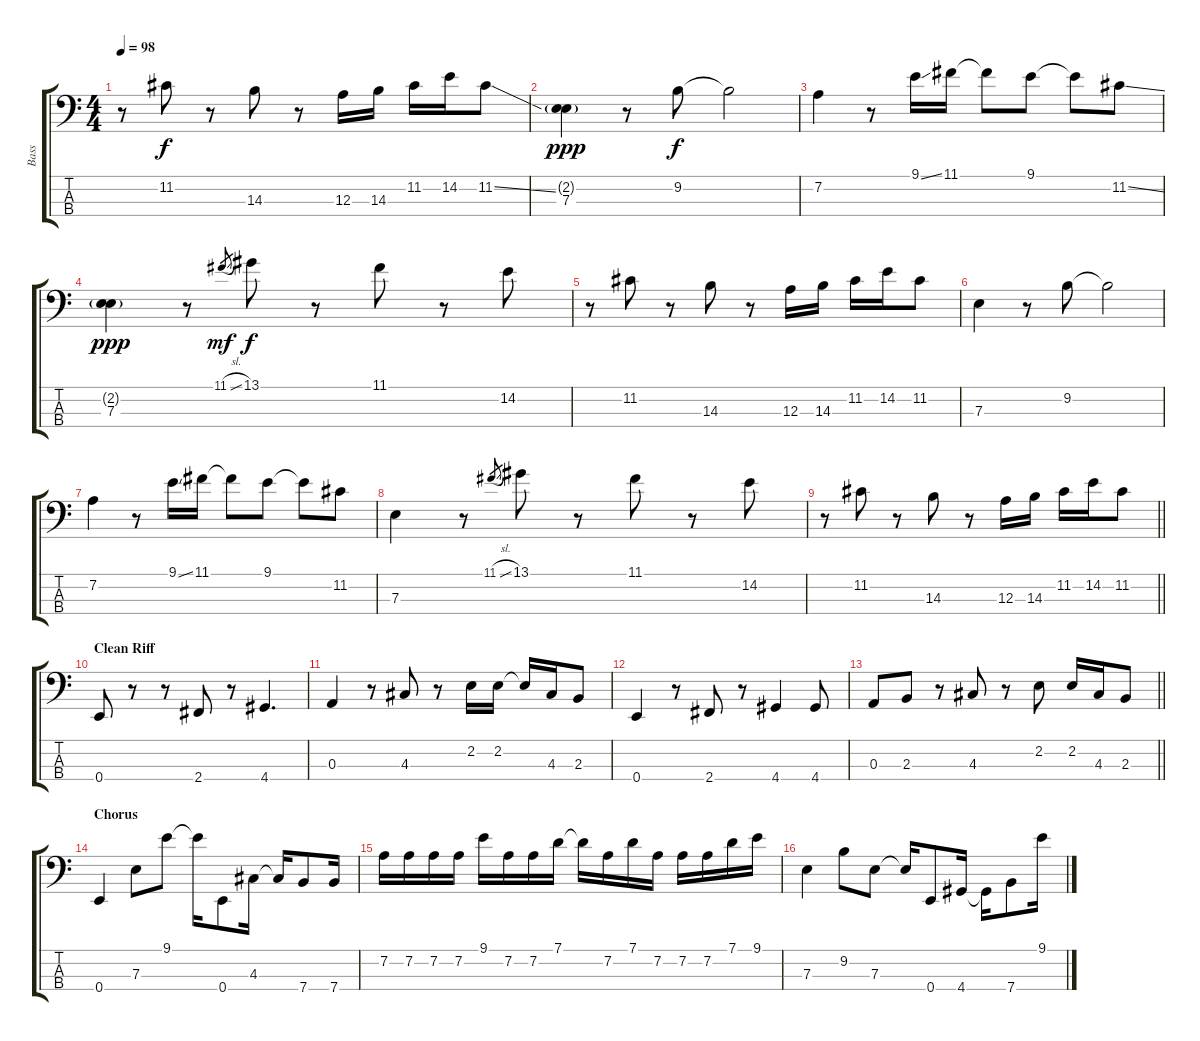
\track ("Bass" "Bass") {instrument electricbassfinger}
\staff {score tabs}
\tuning (G2 D2 A1 E1) {hide}
\ts (4 4)
\tempo 98
\clef f4
\ks c
r.8{dy f} 11.2.8 r.8 14.3.8 r.8 12.3.16 14.3.16 11.2.16 14.2.16 11.2{ss}.8 |
(2.2{g} 7.3).4{dy ppp} r.8 9.2.8{dy f} 9.2{t}.2 |
7.2.4 r.8 9.1{ss}.16 11.1.16 11.1{t}.8 9.1.8 9.1{t}.8 11.2{ss}.8 |
(2.2{g} 7.3).4{dy ppp} r.8 11.1{sl}.8{gr dy mf} 13.1.8{dy f} r.8 11.1.8 r.8 14.2.8 |
r.8 11.2.8 r.8 14.3.8 r.8 12.3.16 14.3.16 11.2.16 14.2.16 11.2.8 |
7.3.4 r.8 9.2.8 9.2{t}.2 |
7.2.4 r.8 9.1{ss}.16 11.1.16 11.1{t}.8 9.1.8 9.1{t}.8 11.2.8 |
7.3.4 r.8 11.1{sl}.8{gr} 13.1.8 r.8 11.1.8 r.8 14.2.8 |
\barLineRight lightlight
r.8 11.2.8 r.8 14.3.8 r.8 12.3.16 14.3.16 11.2.16 14.2.16 11.2.8 |
\section ("" "Clean Riff")
0.4.8 r.8 r.8 2.4.8 r.8 4.4.4{d} |
0.3.4 r.8 4.3.8 r.8 2.2.16 2.2.16 2.2{t}.16 4.3.16 2.3.8 |
0.4.4 r.8 2.4.8 r.8 4.4.4 4.4.8 |
\barLineRight lightlight
0.3.8 2.3.8 r.8 4.3.8 r.8 2.2.8 2.2.16 4.3.16 2.3.8 |
\section ("" "Chorus")
0.4.4 7.3.8 9.1.8 9.1{t}.16 0.4.8 4.3.16 4.3{t}.16 7.4.8 7.4.16 |
7.2.16 7.2.16 7.2.16 7.2.16 9.1.16 7.2.16 7.2.16 7.1.16 7.1{t}.16 7.2.16 7.1.16 7.2.16 7.2.16 7.2.16 7.1.16 9.1.16 |
7.3.4 9.2.8 7.3.8 7.3{t}.16 0.4.8 4.4.16 4.4{t}.16 7.4.8 9.1.16
